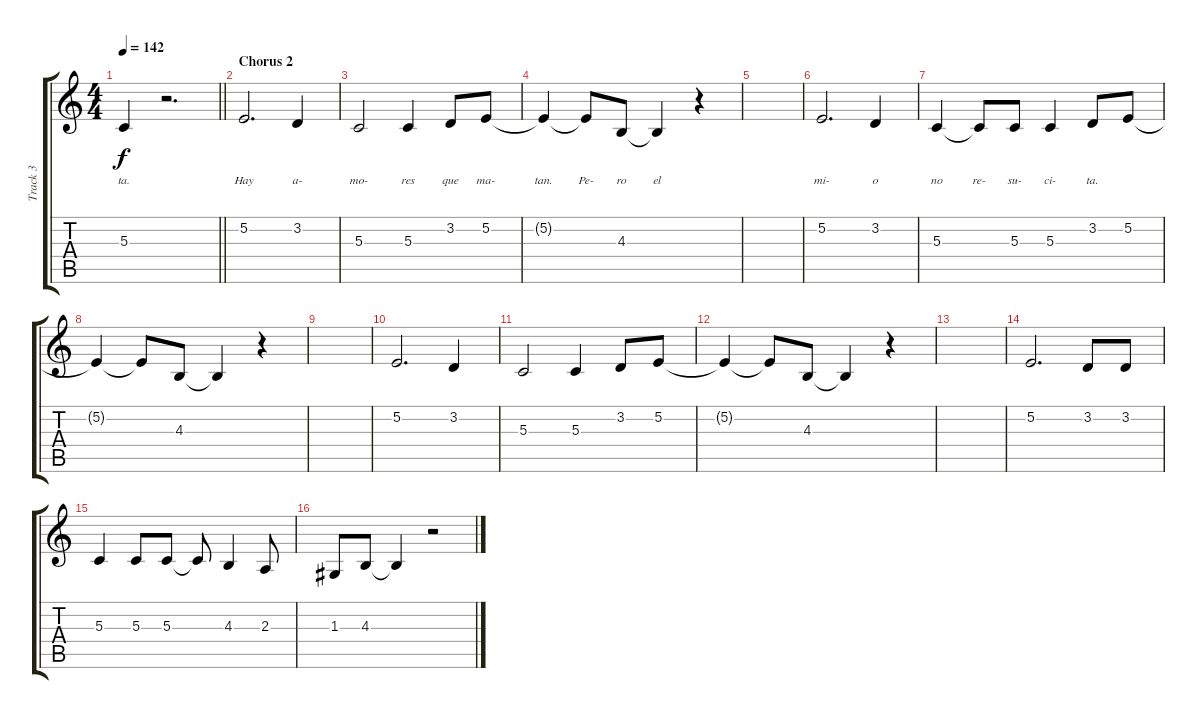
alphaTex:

\track ("Track 3" "Track 3") {instrument violin}
\staff {score tabs}
\tuning (E4 B3 G3 D3 A2 E2) {hide}
\ts (4 4)
\tempo 142
\clef g2
\barLineRight lightlight
\ks c
5.3.4{lyrics (0 "") lyrics (1 "ta.") lyrics (2 "") lyrics (3 "") lyrics (4 "") dy f} r.2{d} |
\section ("" "Chorus 2")
5.2.2{d lyrics (0 "") lyrics (1 "Hay") lyrics (2 "") lyrics (3 "") lyrics (4 "")} 3.2.4{lyrics (0 "") lyrics (1 "a-") lyrics (2 "") lyrics (3 "") lyrics (4 "")} |
5.3.2{lyrics (0 "") lyrics (1 "mo-") lyrics (2 "") lyrics (3 "") lyrics (4 "")} 5.3.4{lyrics (0 "") lyrics (1 "res") lyrics (2 "") lyrics (3 "") lyrics (4 "")} 3.2.8{lyrics (0 "") lyrics (1 "que") lyrics (2 "") lyrics (3 "") lyrics (4 "")} 5.2.8{lyrics (0 "") lyrics (1 "ma-") lyrics (2 "") lyrics (3 "") lyrics (4 "")} |
5.2{t}.4{lyrics (0 "") lyrics (1 "tan.") lyrics (2 "") lyrics (3 "") lyrics (4 "")} 5.2{t}.8{lyrics (0 "") lyrics (1 "Pe-") lyrics (2 "") lyrics (3 "") lyrics (4 "")} 4.3.8{lyrics (0 "") lyrics (1 "ro") lyrics (2 "") lyrics (3 "") lyrics (4 "")} 4.3{t}.4{lyrics (0 "") lyrics (1 "el") lyrics (2 "") lyrics (3 "") lyrics (4 "")} r.4 |
|
5.2.2{d lyrics (0 "") lyrics (1 "mi-") lyrics (2 "") lyrics (3 "") lyrics (4 "")} 3.2.4{lyrics (0 "") lyrics (1 "o") lyrics (2 "") lyrics (3 "") lyrics (4 "")} |
5.3.4{lyrics (0 "") lyrics (1 "no") lyrics (2 "") lyrics (3 "") lyrics (4 "")} 5.3{t}.8{lyrics (0 "") lyrics (1 "re-") lyrics (2 "") lyrics (3 "") lyrics (4 "")} 5.3.8{lyrics (0 "") lyrics (1 "su-") lyrics (2 "") lyrics (3 "") lyrics (4 "")} 5.3.4{lyrics (0 "") lyrics (1 "ci-") lyrics (2 "") lyrics (3 "") lyrics (4 "")} 3.2.8{lyrics (0 "") lyrics (1 "ta.") lyrics (2 "") lyrics (3 "") lyrics (4 "")} 5.2.8 |
5.2{t}.4 5.2{t}.8 4.3.8 4.3{t}.4 r.4 |
|
5.2.2{d} 3.2.4 |
5.3.2 5.3.4 3.2.8 5.2.8 |
5.2{t}.4 5.2{t}.8 4.3.8 4.3{t}.4 r.4 |
|
5.2.2{d} 3.2.8 3.2.8 |
5.3.4 5.3.8 5.3.8 5.3{t}.8 4.3.4 2.3.8 |
1.3.8 4.3.8 4.3{t}.4 r.2
